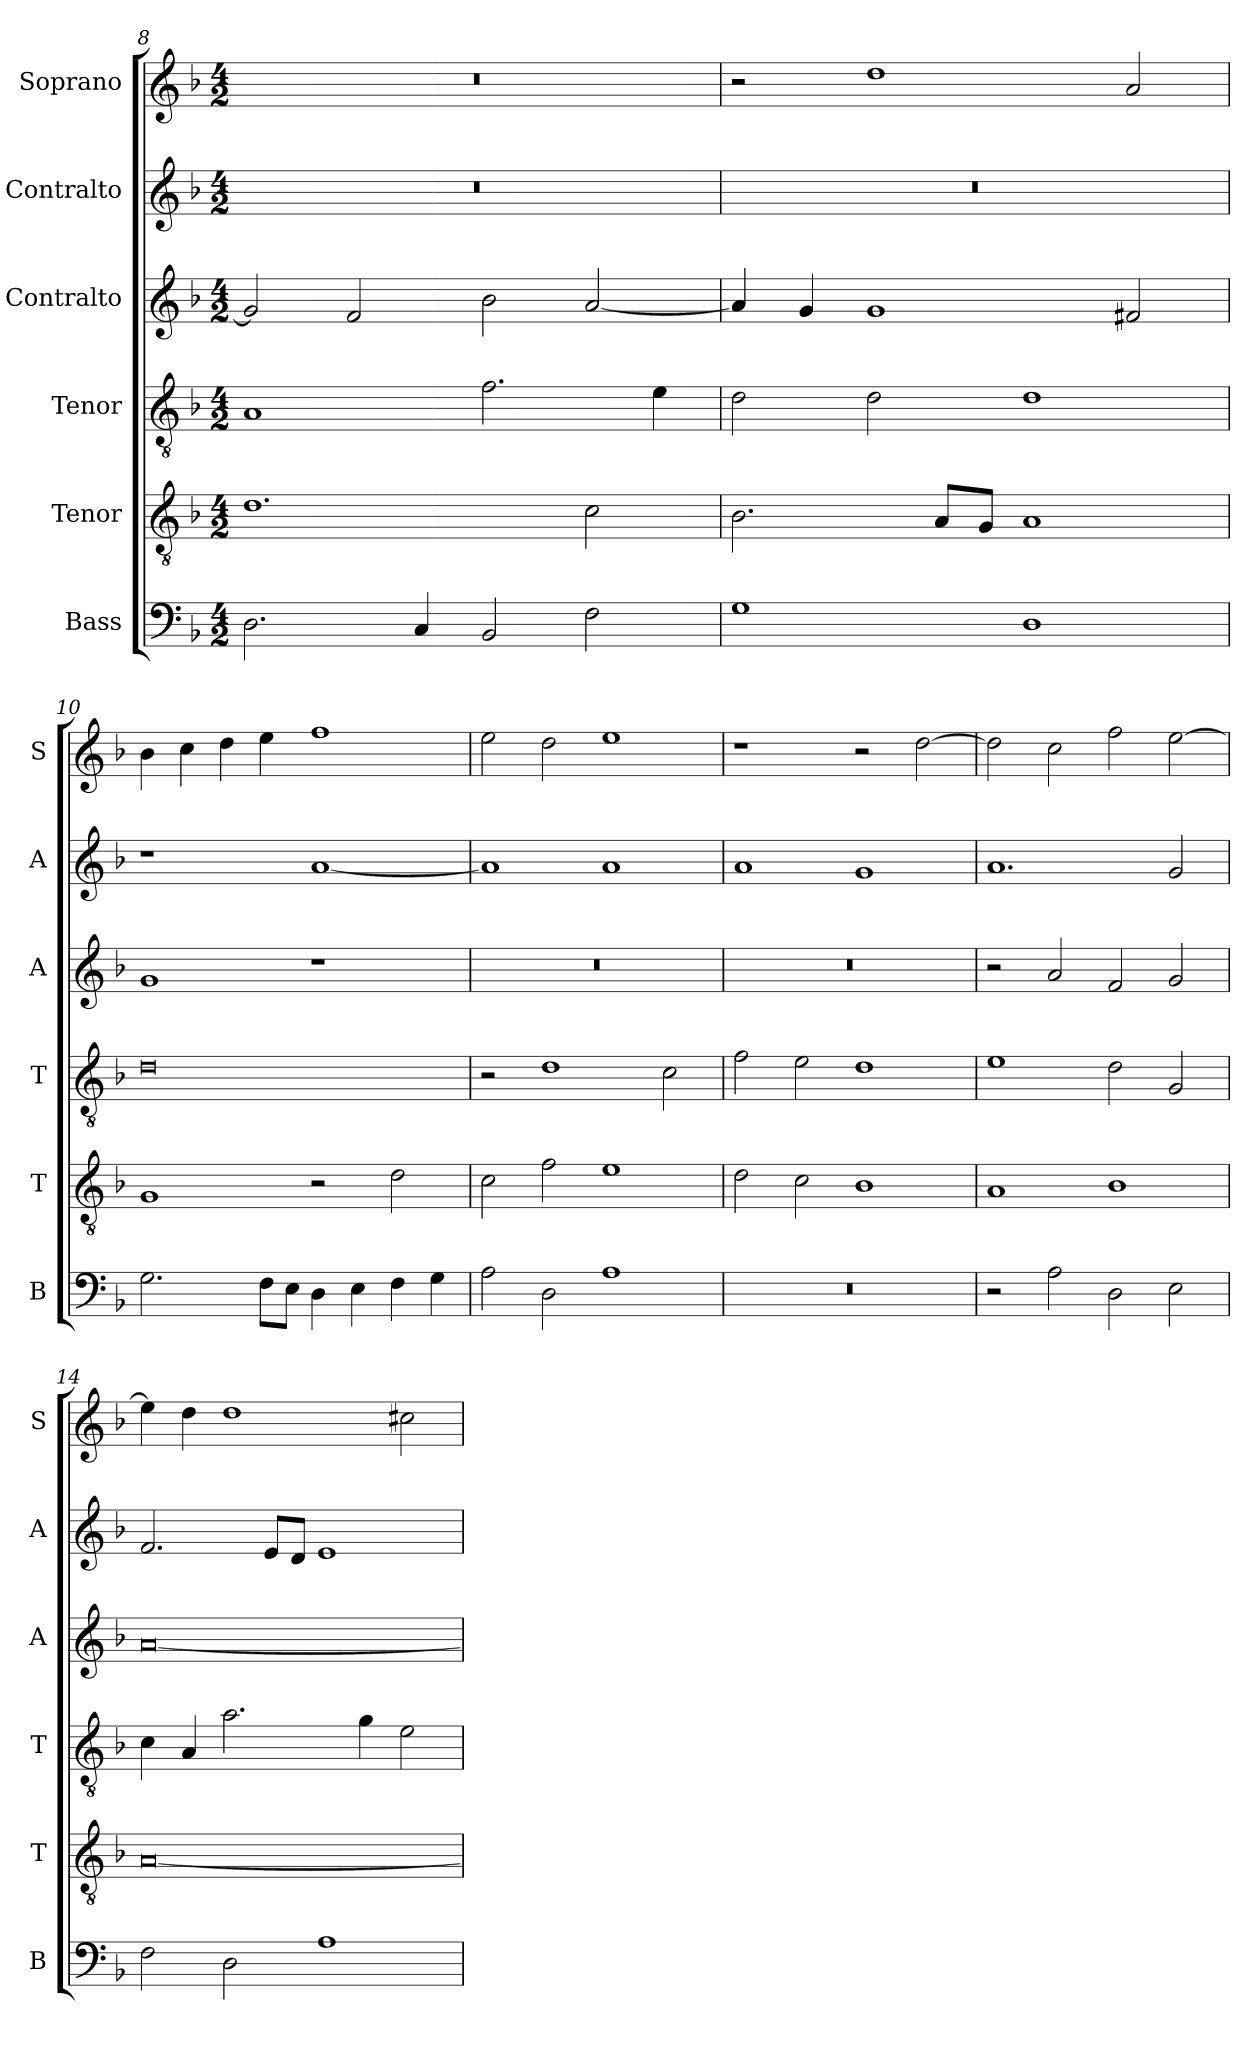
**kern	**kern	**kern	**kern	**kern	**kern
*part6	*part5	*part4	*part3	*part2	*part1
*staff6	*staff5	*staff4	*staff3	*staff2	*staff1
*I"Bass	*I"Tenor	*I"Tenor	*I"Contralto	*I"Contralto	*I"Soprano
*I'B	*I'T	*I'T	*I'A	*I'A	*I'S
*clefF4	*clefGv2	*clefGv2	*clefG2	*clefG2	*clefG2
*k[b-]	*k[b-]	*k[b-]	*k[b-]	*k[b-]	*k[b-]
*G:dor	*G:dor	*G:dor	*G:dor	*G:dor	*G:dor
*M4/2	*M4/2	*M4/2	*M4/2	*M4/2	*M4/2
=8	=8	=8	=8	=8	=8
2.D	1.d	1A	2g]	0r	0r
.	.	.	2f	.	.
4C	.	.	.	.	.
2BB-	.	2.f	2b-	.	.
2F	2c	.	[2a	.	.
.	.	4e	.	.	.
=9	=9	=9	=9	=9	=9
1G	2.B-	2d	4a]	0r	2r
.	.	.	4g	.	.
.	.	2d	1g	.	1dd
.	8A/L	.	.	.	.
.	8G/J	.	.	.	.
1D	1A	1d	.	.	.
.	.	.	2f#X	.	2a
=10	=10	=10	=10	=10	=10
2.G	1G	0d	1g	1r	4b-
.	.	.	.	.	4cc
.	.	.	.	.	4dd
8F\L	.	.	.	.	4ee
8E\J	.	.	.	.	.
4D	2r	.	1r	[1a	1ff
4E	.	.	.	.	.
4F	2d	.	.	.	.
4G	.	.	.	.	.
=11	=11	=11	=11	=11	=11
2A	2c	2r	0r	1a]	2ee
2D	2f	1d	.	.	2dd
1A	1e	.	.	1a	1ee
.	.	2c	.	.	.
=12	=12	=12	=12	=12	=12
0r	2d	2f	0r	1a	1r
.	2c	2e	.	.	.
.	1B-	1d	.	1g	2r
.	.	.	.	.	[2dd
=13	=13	=13	=13	=13	=13
2r	1A	1e	2r	1.a	2dd]
2A	.	.	2a	.	2cc
2D	1B-	2d	2f	.	2ff
2E	.	2G	2g	2g	[2ee
=14	=14	=14	=14	=14	=14
2F	[0A	4c	[0a	2.f	4ee]
.	.	4A	.	.	4dd
2D	.	2.a	.	.	1dd
.	.	.	.	8e/L	.
.	.	.	.	8d/J	.
1A	.	.	.	1e	.
.	.	4g	.	.	.
.	.	2e	.	.	2cc#X
=	=	=	=	=	=
*-	*-	*-	*-	*-	*-
